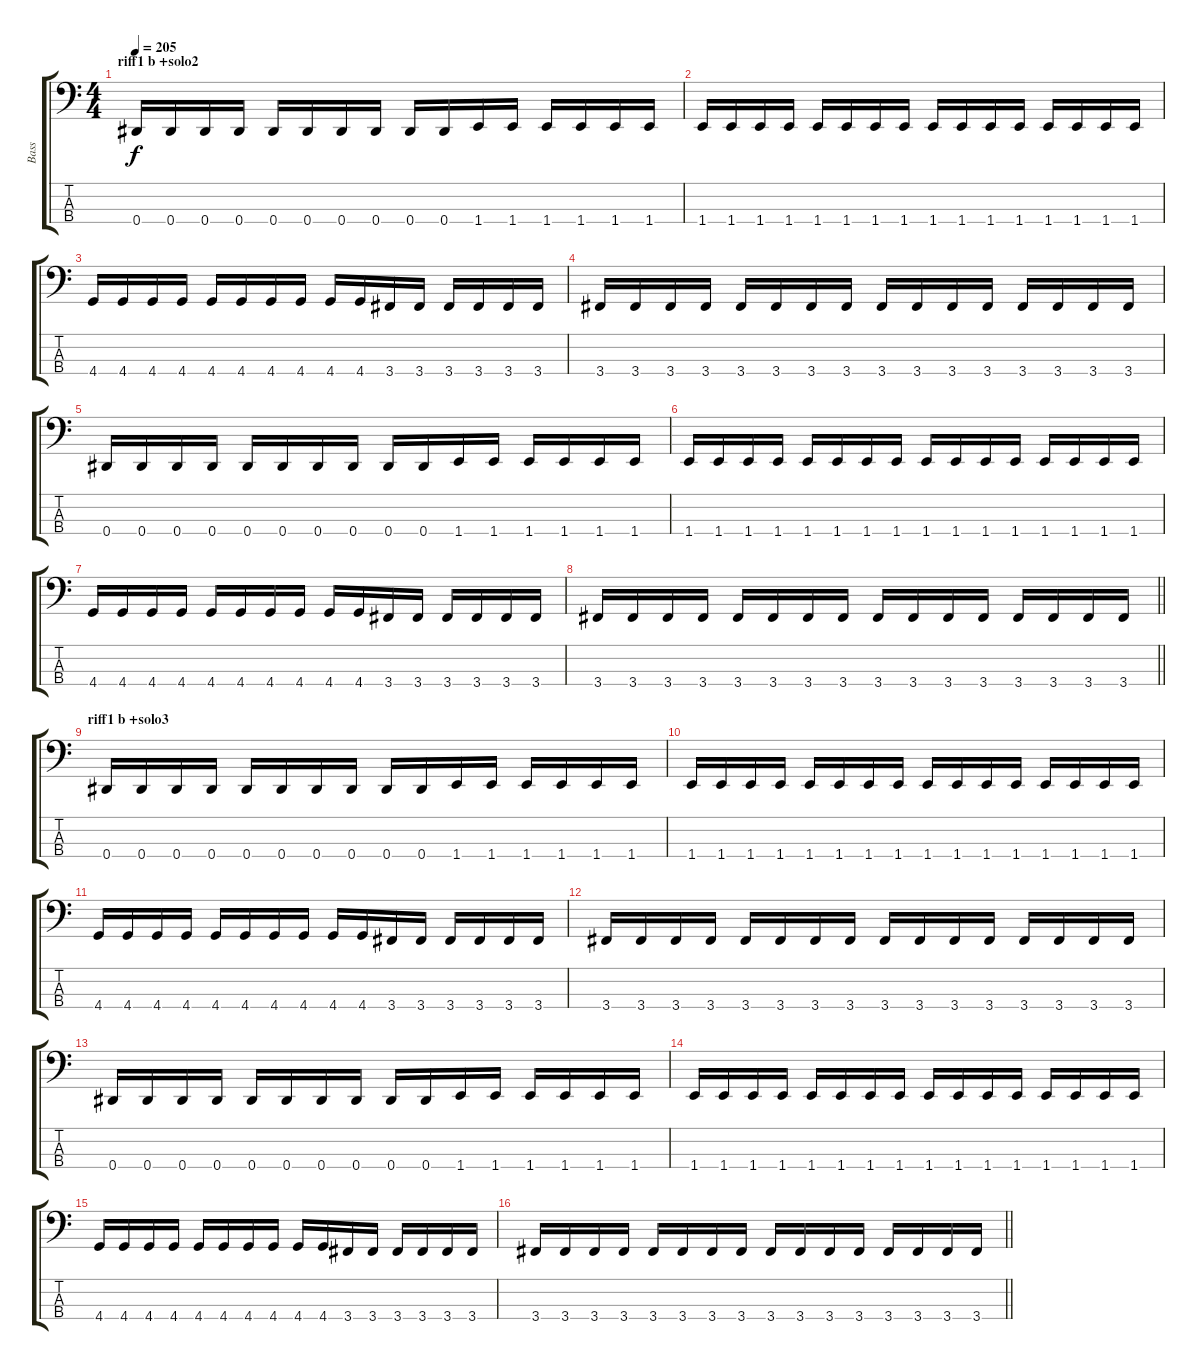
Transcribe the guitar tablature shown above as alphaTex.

\track ("Bass" "Bass") {instrument electricbassfinger}
\staff {score tabs}
\tuning (Gb2 Db2 Ab1 Eb1) {hide}
\ts (4 4)
\section ("" "riff1 b +solo2")
\tempo 205
\clef f4
\ks c
0.4.16{dy f} 0.4.16 0.4.16 0.4.16 0.4.16 0.4.16 0.4.16 0.4.16 0.4.16 0.4.16 1.4.16 1.4.16 1.4.16 1.4.16 1.4.16 1.4.16 |
1.4.16 1.4.16 1.4.16 1.4.16 1.4.16 1.4.16 1.4.16 1.4.16 1.4.16 1.4.16 1.4.16 1.4.16 1.4.16 1.4.16 1.4.16 1.4.16 |
4.4.16 4.4.16 4.4.16 4.4.16 4.4.16 4.4.16 4.4.16 4.4.16 4.4.16 4.4.16 3.4.16 3.4.16 3.4.16 3.4.16 3.4.16 3.4.16 |
3.4.16 3.4.16 3.4.16 3.4.16 3.4.16 3.4.16 3.4.16 3.4.16 3.4.16 3.4.16 3.4.16 3.4.16 3.4.16 3.4.16 3.4.16 3.4.16 |
0.4.16 0.4.16 0.4.16 0.4.16 0.4.16 0.4.16 0.4.16 0.4.16 0.4.16 0.4.16 1.4.16 1.4.16 1.4.16 1.4.16 1.4.16 1.4.16 |
1.4.16 1.4.16 1.4.16 1.4.16 1.4.16 1.4.16 1.4.16 1.4.16 1.4.16 1.4.16 1.4.16 1.4.16 1.4.16 1.4.16 1.4.16 1.4.16 |
4.4.16 4.4.16 4.4.16 4.4.16 4.4.16 4.4.16 4.4.16 4.4.16 4.4.16 4.4.16 3.4.16 3.4.16 3.4.16 3.4.16 3.4.16 3.4.16 |
\barLineRight lightlight
3.4.16 3.4.16 3.4.16 3.4.16 3.4.16 3.4.16 3.4.16 3.4.16 3.4.16 3.4.16 3.4.16 3.4.16 3.4.16 3.4.16 3.4.16 3.4.16 |
\section ("" "riff1 b +solo3")
0.4.16 0.4.16 0.4.16 0.4.16 0.4.16 0.4.16 0.4.16 0.4.16 0.4.16 0.4.16 1.4.16 1.4.16 1.4.16 1.4.16 1.4.16 1.4.16 |
1.4.16 1.4.16 1.4.16 1.4.16 1.4.16 1.4.16 1.4.16 1.4.16 1.4.16 1.4.16 1.4.16 1.4.16 1.4.16 1.4.16 1.4.16 1.4.16 |
4.4.16 4.4.16 4.4.16 4.4.16 4.4.16 4.4.16 4.4.16 4.4.16 4.4.16 4.4.16 3.4.16 3.4.16 3.4.16 3.4.16 3.4.16 3.4.16 |
3.4.16 3.4.16 3.4.16 3.4.16 3.4.16 3.4.16 3.4.16 3.4.16 3.4.16 3.4.16 3.4.16 3.4.16 3.4.16 3.4.16 3.4.16 3.4.16 |
0.4.16 0.4.16 0.4.16 0.4.16 0.4.16 0.4.16 0.4.16 0.4.16 0.4.16 0.4.16 1.4.16 1.4.16 1.4.16 1.4.16 1.4.16 1.4.16 |
1.4.16 1.4.16 1.4.16 1.4.16 1.4.16 1.4.16 1.4.16 1.4.16 1.4.16 1.4.16 1.4.16 1.4.16 1.4.16 1.4.16 1.4.16 1.4.16 |
4.4.16 4.4.16 4.4.16 4.4.16 4.4.16 4.4.16 4.4.16 4.4.16 4.4.16 4.4.16 3.4.16 3.4.16 3.4.16 3.4.16 3.4.16 3.4.16 |
\barLineRight lightlight
3.4.16 3.4.16 3.4.16 3.4.16 3.4.16 3.4.16 3.4.16 3.4.16 3.4.16 3.4.16 3.4.16 3.4.16 3.4.16 3.4.16 3.4.16 3.4.16
